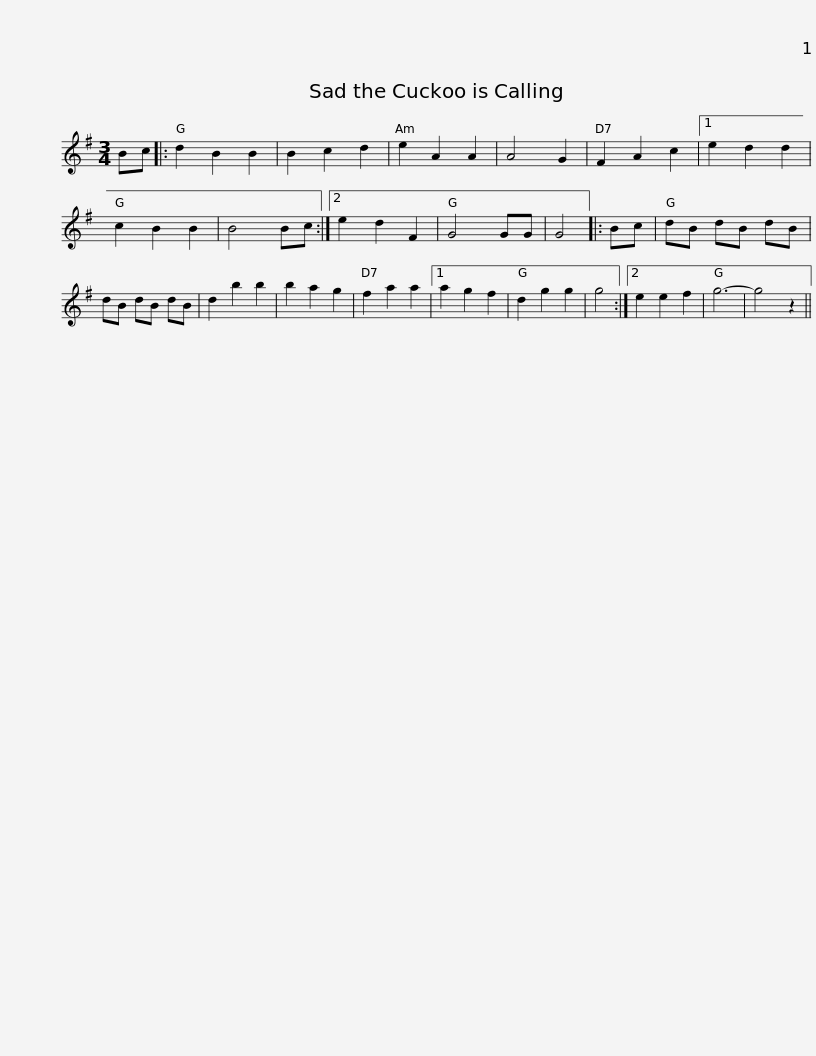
X:1
L:1/8
M:3/4
I:linebreak $
K:G
V:1 treble
V:1
 Bc |: d2 B2 B2 | B2 c2 d2 | e2 A2 A2 | A4 G2 | %5
 F2 A2 c2 |1 e2 d2 d2 | c2 B2 B2 | B4 Bc :|2 e2 d2 F2 | %10
 G4 GG | G4 |: Bc |$ dB dB dB | dB dB dB | %15
 d2 b2 b2 | b2 a2 g2 | f2 a2 a2 |1 a2 g2 f2 | d2 g2 g2 | %20
 g4 :|2 e2 e2 f2 | g6- | g4 z2 || %24
